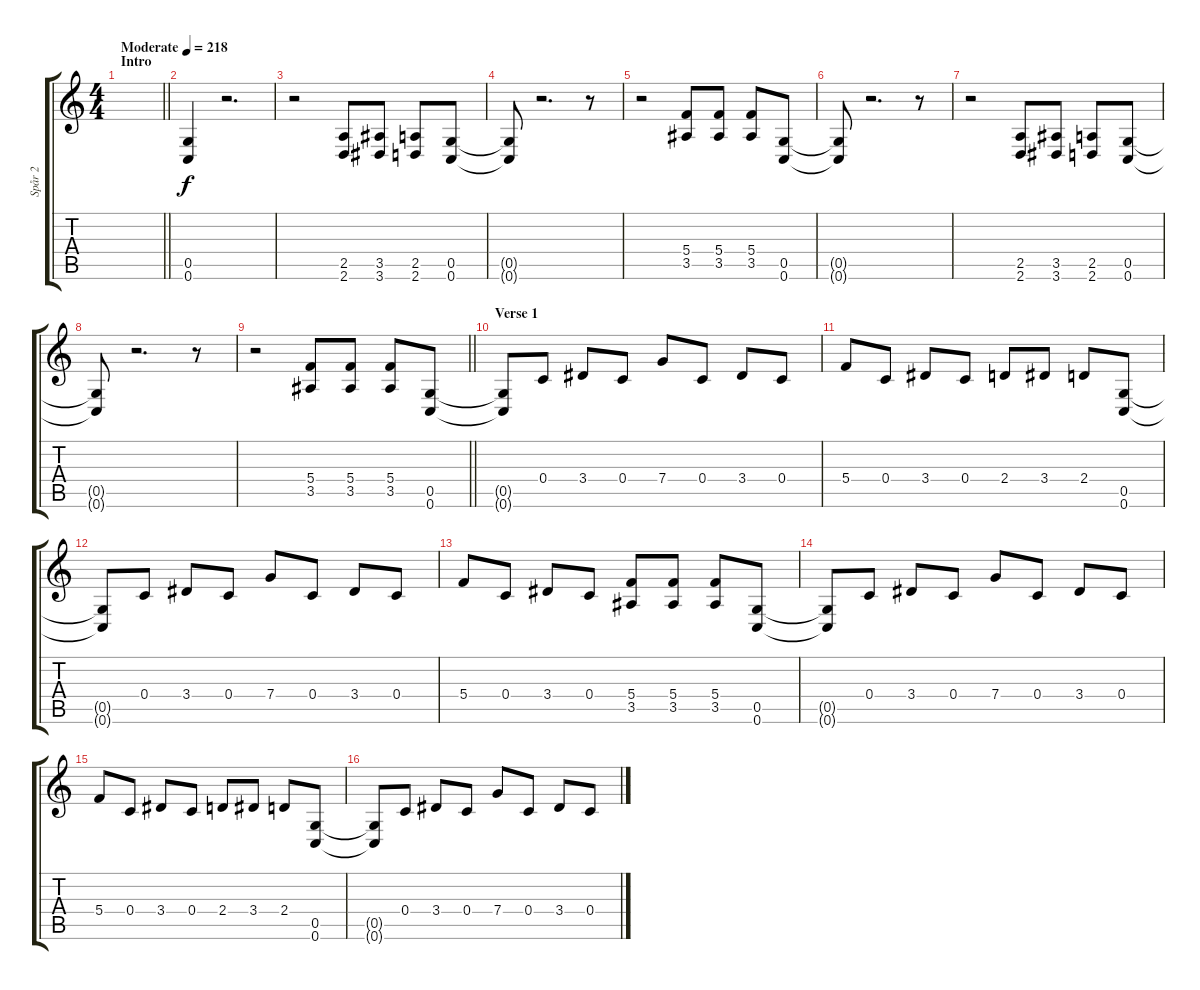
\track ("Spår 2" "Spår 2") {instrument distortionguitar}
\staff {score tabs}
\tuning (D4 A3 F3 C3 G2 C2) {hide}
\ts (4 4)
\section ("" "Intro")
\tempo (218 "Moderate")
\clef g2
\barLineRight lightlight
\ks c
|
(0.5 0.6).4 r.2{d} |
r.2 (2.5 2.6).8 (3.5 3.6).8 (2.5 2.6).8 (0.5 0.6).8 |
(0.5{t} 0.6{t}).8 r.2{d} r.8 |
r.2 (5.4 3.5).8 (5.4 3.5).8 (5.4 3.5).8 (0.5 0.6).8 |
(0.5{t} 0.6{t}).8 r.2{d} r.8 |
r.2 (2.5 2.6).8 (3.5 3.6).8 (2.5 2.6).8 (0.5 0.6).8 |
(0.5{t} 0.6{t}).8 r.2{d} r.8 |
\barLineRight lightlight
r.2 (5.4 3.5).8 (5.4 3.5).8 (5.4 3.5).8 (0.5 0.6).8 |
\section ("" "Verse 1")
(0.5{t} 0.6{t}).8 0.4.8 3.4.8 0.4.8 7.4.8 0.4.8 3.4.8 0.4.8 |
5.4.8 0.4.8 3.4.8 0.4.8 2.4.8 3.4.8 2.4.8 (0.5 0.6).8 |
(0.5{t} 0.6{t}).8 0.4.8 3.4.8 0.4.8 7.4.8 0.4.8 3.4.8 0.4.8 |
5.4.8 0.4.8 3.4.8 0.4.8 (5.4 3.5).8 (5.4 3.5).8 (5.4 3.5).8 (0.5 0.6).8 |
(0.5{t} 0.6{t}).8 0.4.8 3.4.8 0.4.8 7.4.8 0.4.8 3.4.8 0.4.8 |
5.4.8 0.4.8 3.4.8 0.4.8 2.4.8 3.4.8 2.4.8 (0.5 0.6).8 |
(0.5{t} 0.6{t}).8 0.4.8 3.4.8 0.4.8 7.4.8 0.4.8 3.4.8 0.4.8
